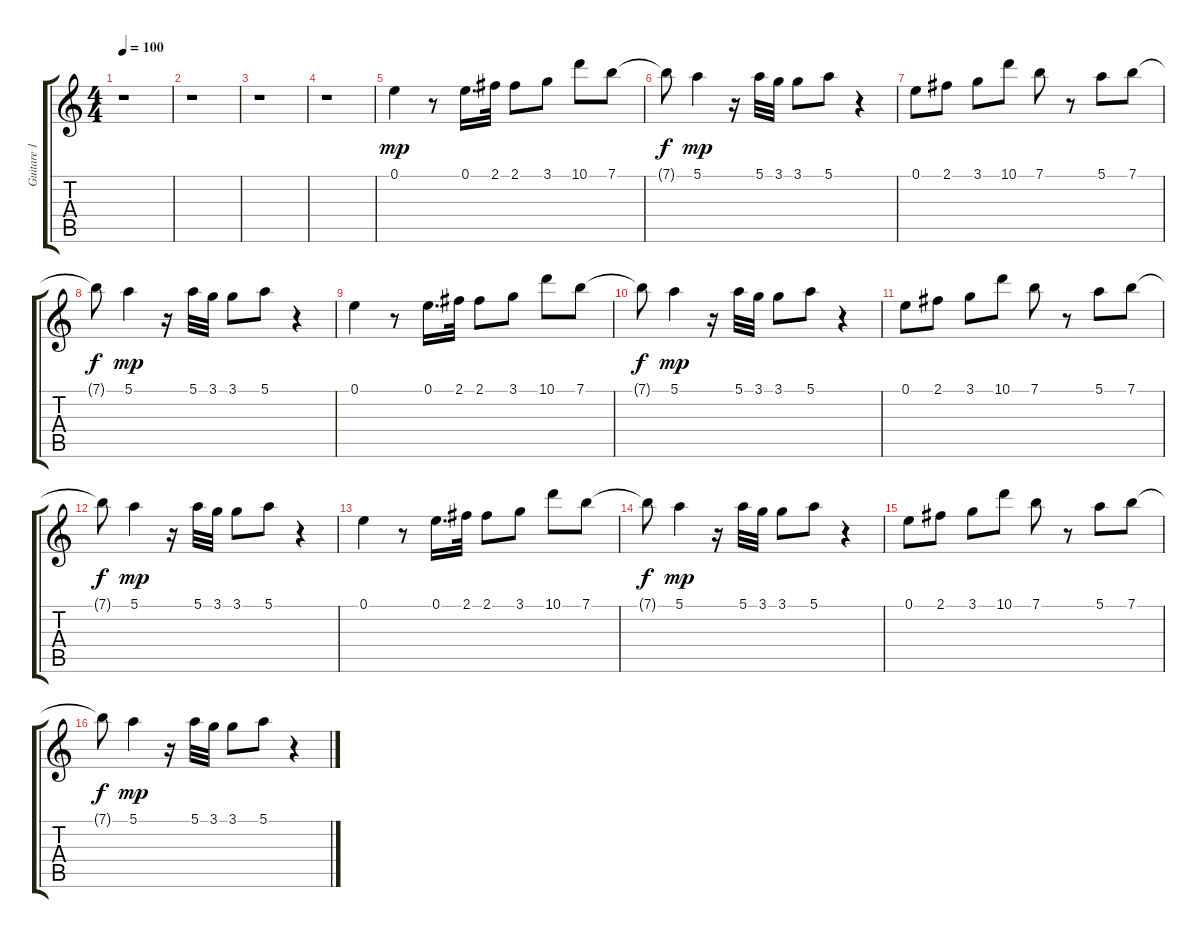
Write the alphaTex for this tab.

\track ("Guitare 1" "Guitare 1") {instrument electricguitarjazz}
\staff {score tabs}
\tuning (E4 B3 G3 D3 A2 E2) {hide}
\ts (4 4)
\tempo 100
\clef g2
\ks c
r.1{dy f} |
r.1 |
r.1 |
r.1 |
0.1.4{dy mp} r.8 0.1.16{d} 2.1.32 2.1.8 3.1.8 10.1.8 7.1.8 |
7.1{t}.8{dy f} 5.1.4{dy mp} r.16 5.1.32 3.1.32 3.1.8 5.1.8 r.4 |
0.1.8 2.1.8 3.1.8 10.1.8 7.1.8 r.8 5.1.8 7.1.8 |
7.1{t}.8{dy f} 5.1.4{dy mp} r.16 5.1.32 3.1.32 3.1.8 5.1.8 r.4 |
0.1.4 r.8 0.1.16{d} 2.1.32 2.1.8 3.1.8 10.1.8 7.1.8 |
7.1{t}.8{dy f} 5.1.4{dy mp} r.16 5.1.32 3.1.32 3.1.8 5.1.8 r.4 |
0.1.8 2.1.8 3.1.8 10.1.8 7.1.8 r.8 5.1.8 7.1.8 |
7.1{t}.8{dy f} 5.1.4{dy mp} r.16 5.1.32 3.1.32 3.1.8 5.1.8 r.4 |
0.1.4 r.8 0.1.16{d} 2.1.32 2.1.8 3.1.8 10.1.8 7.1.8 |
7.1{t}.8{dy f} 5.1.4{dy mp} r.16 5.1.32 3.1.32 3.1.8 5.1.8 r.4 |
0.1.8 2.1.8 3.1.8 10.1.8 7.1.8 r.8 5.1.8 7.1.8 |
7.1{t}.8{dy f} 5.1.4{dy mp} r.16 5.1.32 3.1.32 3.1.8 5.1.8 r.4
